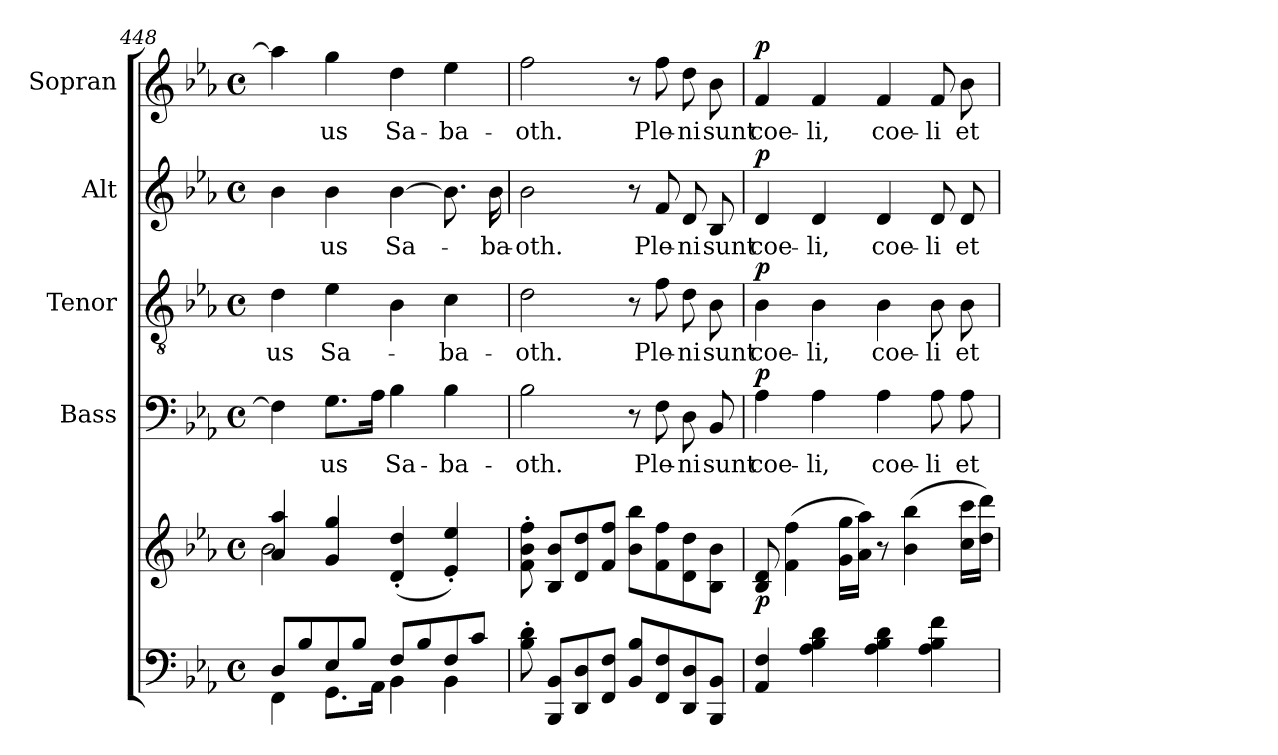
**kern	**kern	**dynam	**kern	**text	**dynam	**kern	**text	**dynam	**kern	**text	**dynam	**kern	**text	**dynam
*part5	*part5	*part5	*part4	*part4	*part4	*part3	*part3	*part3	*part2	*part2	*part2	*part1	*part1	*part1
*staff6	*staff5	*staff5/6	*staff4	*staff4	*staff4	*staff3	*staff3	*staff3	*staff2	*staff2	*staff2	*staff1	*staff1	*staff1
*	*	*	*I"Bass	*	*	*I"Tenor	*	*	*I"Alt	*	*	*I"Sopran	*	*
*	*	*	*I'B.	*	*	*I'T.	*	*	*I'A.	*	*	*I'S.	*	*
*clefF4	*clefG2	*	*clefF4	*	*	*clefGv2	*	*	*clefG2	*	*	*clefG2	*	*
*k[b-e-a-]	*k[b-e-a-]	*	*k[b-e-a-]	*	*	*k[b-e-a-]	*	*	*k[b-e-a-]	*	*	*k[b-e-a-]	*	*
*E-:	*E-:	*	*E-:	*	*	*E-:	*	*	*E-:	*	*	*E-:	*	*
*M4/4	*M4/4	*	*M4/4	*	*	*M4/4	*	*	*M4/4	*	*	*M4/4	*	*
*met(c)	*met(c)	*	*met(c)	*	*	*met(c)	*	*	*met(c)	*	*	*met(c)	*	*
=448	=448	=448	=448	=448	=448	=448	=448	=448	=448	=448	=448	=448	=448	=448
*^	*^	*	*	*	*	*	*	*	*	*	*	*	*	*
!	!	!	!	!	!	!	!	!	!LO:LY:b	!	!	!	!	!	!	!
8D/L	4FF\	4a-/ 4aa-/	2b-\	.	4F\]	.	.	4d\	-us	.	4b-\	.	.	4aa-\]	.	.
8B-/	.	.	.	.	.	.	.	.	.	.	.	.	.	.	.	.
!	!	!	!	!	!	!LO:LY:b	!	!	!LO:LY:b	!	!	!LO:LY:b	!	!	!LO:LY:b	!
8E-/	8.GG\L	4g/ 4gg/	.	.	8.G\L	-us	.	4e-\	Sa-	.	4b-\	-us	.	4gg\	-us	.
8B-/J	.	.	.	.	.	.	.	.	.	.	.	.	.	.	.	.
.	16AA-\Jk	.	.	.	16A-\Jk	.	.	.	.	.	.	.	.	.	.	.
!	!	!	!	!	!	!LO:LY:b	!	!	!	!	!	!LO:LY:b	!	!	!LO:LY:b	!
8F/L	4BB-\	(<4d/'< 4dd/'<	2ryy	.	4B-\	Sa-	.	4B-\	.	.	[4b-\	Sa-	.	4dd\	Sa-	.
8B-/	.	.	.	.	.	.	.	.	.	.	.	.	.	.	.	.
!	!	!	!	!	!	!LO:LY:b	!	!	!LO:LY:b	!	!	!	!	!	!LO:LY:b	!
8F/	4BB-\	4e-/'< 4ee-/'<)	.	.	4B-\	-ba-	.	4c\	-ba-	.	8.b-\]	.	.	4ee-\	-ba-	.
8c/J	.	.	.	.	.	.	.	.	.	.	.	.	.	.	.	.
!	!	!	!	!	!	!	!	!	!	!	!	!LO:LY:b	!	!	!	!
.	.	.	.	.	.	.	.	.	.	.	16b-\	-ba-	.	.	.	.
*v	*v	*	*	*	*	*	*	*	*	*	*	*	*	*	*	*
*	*v	*v	*	*	*	*	*	*	*	*	*	*	*	*	*
=449	=449	=449	=449	=449	=449	=449	=449	=449	=449	=449	=449	=449	=449	=449
!	!	!	!	!LO:LY:b	!	!	!LO:LY:b	!	!	!LO:LY:b	!	!	!LO:LY:b	!
8B-\'> 8d\'>	8f\'> 8b-\'> 8ff\'>	.	2B-\	-oth.	.	2d\	-oth.	.	2b-\	-oth.	.	2ff\	-oth.	.
8BBB-/ 8BB-/L	8B-/ 8b-/L	.	.	.	.	.	.	.	.	.	.	.	.	.
8DD/ 8D/	8d/ 8dd/	.	.	.	.	.	.	.	.	.	.	.	.	.
8FF/ 8F/J	8f/ 8ff/J	.	.	.	.	.	.	.	.	.	.	.	.	.
8BB-/ 8B-/L	8b-\ 8bb-\L	.	8r	.	.	8r	.	.	8r	.	.	8r	.	.
!	!	!	!	!LO:LY:b	!	!	!LO:LY:b	!	!	!LO:LY:b	!	!	!LO:LY:b	!
8FF/ 8F/	8f\ 8ff\	.	8F\	Ple-	.	8f\	Ple-	.	8f/	Ple-	.	8ff\	Ple-	.
!	!	!	!	!LO:LY:b	!	!	!LO:LY:b	!	!	!LO:LY:b	!	!	!LO:LY:b	!
8DD/ 8D/	8d\ 8dd\	.	8D\	-ni	.	8d\	-ni	.	8d/	-ni	.	8dd\	-ni	.
!	!	!	!	!LO:LY:b	!	!	!LO:LY:b	!	!	!LO:LY:b	!	!	!LO:LY:b	!
8BBB-/ 8BB-/J	8B-\ 8b-\J	.	8BB-/	sunt	.	8B-\	sunt	.	8B-/	sunt	.	8b-\	sunt	.
=450	=450	=450	=450	=450	=450	=450	=450	=450	=450	=450	=450	=450	=450	=450
!	!	!LO:DY:b	!	!LO:LY:b	!LO:DY:a	!	!LO:LY:b	!LO:DY:a	!	!LO:LY:b	!LO:DY:a	!	!LO:LY:b	!LO:DY:a
4AA-/ 4F/	8B-/ 8d/	p	4A-\	coe-	p	4B-\	coe-	p	4d/	coe-	p	4f/	coe-	p
.	(>4f\ 4ff\	.	.	.	.	.	.	.	.	.	.	.	.	.
!	!	!	!	!LO:LY:b	!	!	!LO:LY:b	!	!	!LO:LY:b	!	!	!LO:LY:b	!
4A-\ 4B-\ 4d\	.	.	4A-\	-li,	.	4B-\	-li,	.	4d/	-li,	.	4f/	-li,	.
.	16g\ 16gg\LL	.	.	.	.	.	.	.	.	.	.	.	.	.
.	16a-\ 16aa-\JJ)	.	.	.	.	.	.	.	.	.	.	.	.	.
!	!	!	!	!LO:LY:b	!	!	!LO:LY:b	!	!	!LO:LY:b	!	!	!LO:LY:b	!
4A-\ 4B-\ 4d\	8r	.	4A-\	coe-	.	4B-\	coe-	.	4d/	coe-	.	4f/	coe-	.
.	(>4b-\ 4bb-\	.	.	.	.	.	.	.	.	.	.	.	.	.
!	!	!	!	!LO:LY:b	!	!	!LO:LY:b	!	!	!LO:LY:b	!	!	!LO:LY:b	!
4A-\ 4B-\ 4f\	.	.	8A-\	-li	.	8B-\	-li	.	8d/	-li	.	8f/	-li	.
!	!	!	!	!LO:LY:b	!	!	!LO:LY:b	!	!	!LO:LY:b	!	!	!LO:LY:b	!
.	16cc\ 16ccc\LL	.	8A-\	et	.	8B-\	et	.	8d/	et	.	8b-\	et	.
.	16dd\ 16ddd\JJ)	.	.	.	.	.	.	.	.	.	.	.	.	.
=	=	=	=	=	=	=	=	=	=	=	=	=	=	=
*-	*-	*-	*-	*-	*-	*-	*-	*-	*-	*-	*-	*-	*-	*-
